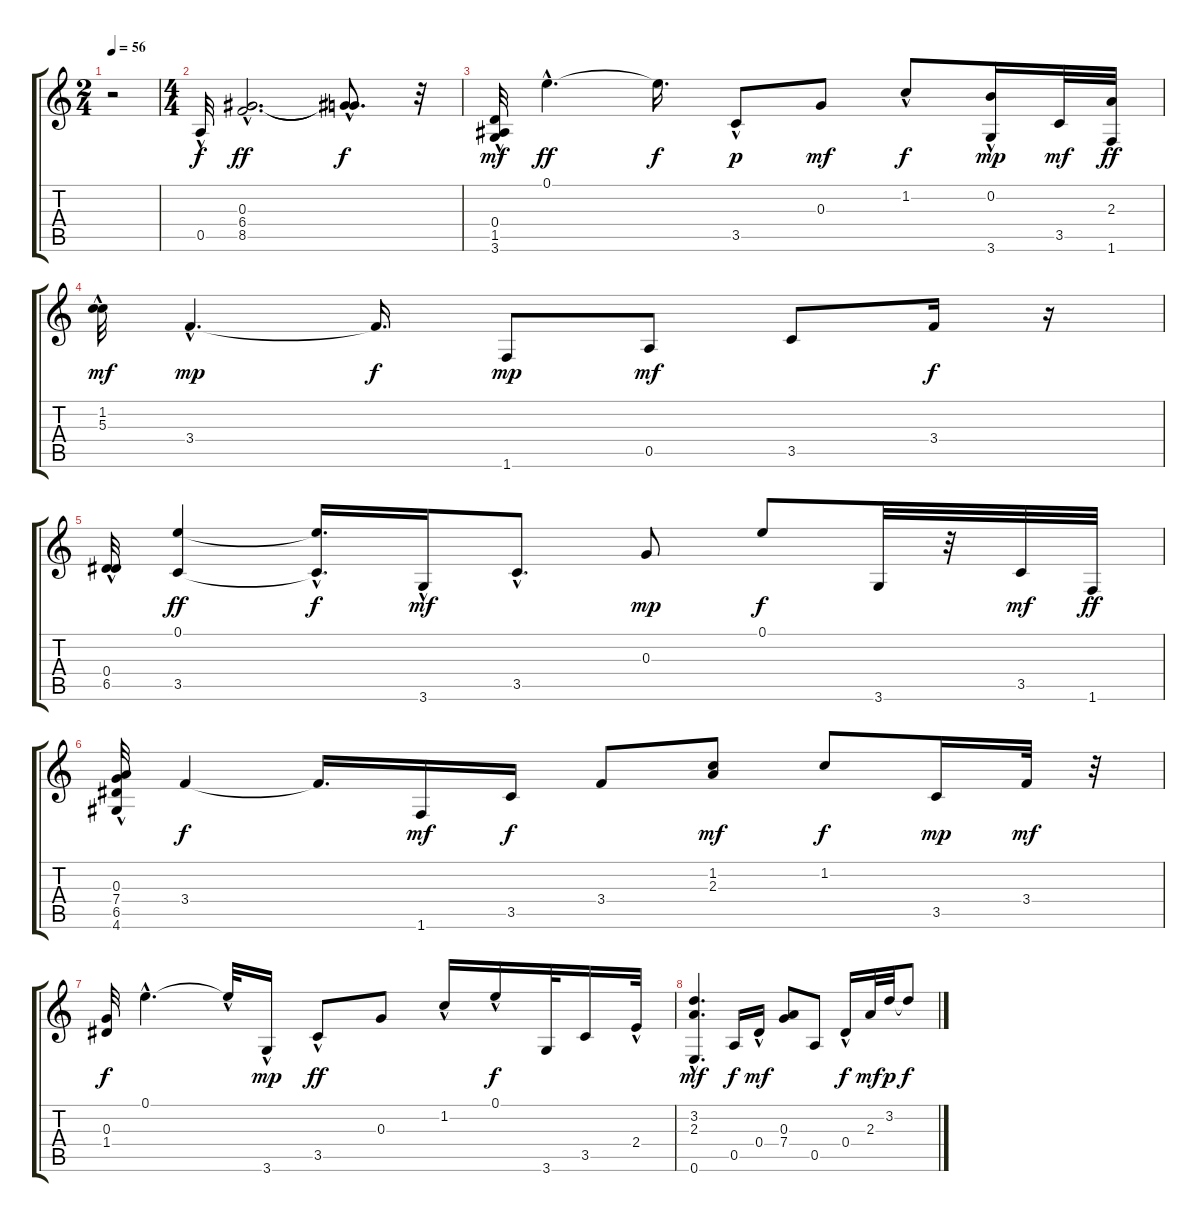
\track "" {instrument acousticguitarsteel}
\staff {score tabs}
\tuning (E4 B3 G3 D3 A2 E2) {hide}
\ts (2 4)
\tempo 56
\clef g2
\ks c
r.2{dy mf} |
\ts (4 4)
0.5{hac}.32{dy f} (0.3{hac} 6.4{hac} 8.5).2{d dy ff} (0.3{hac t} 6.4{t}).8{d dy f} r.32 |
(0.4 1.5 3.6{hac}).32{dy mf} 0.1{hac}.4{d dy ff} 0.1{t}.16{d dy f} 3.5{hac}.8{dy p} 0.3.8{dy mf} 1.2{hac}.8{dy f} (0.2{hac} 3.6).16{dy mp} 3.5.32{dy mf} (2.3 1.6).32{dy ff} |
(1.2{hac} 5.3).32{dy mf} 3.4{hac}.4{d dy mp} 3.4{t}.16{d dy f} 1.6.8{dy mp} 0.5.8{dy mf} 3.5.8 3.4.16{dy f} r.16 |
(0.4{hac} 6.5{hac}).32 (0.1 3.5).4{dy ff} (0.1{t} 3.5{hac t}).16{d dy f} 3.6{hac}.16{dy mf} 3.5{hac}.8{d} 0.3.8{dy mp} 0.1.8{dy f} 3.6.32 r.32 3.5.32{dy mf} 1.6.32{dy ff} |
(0.3 7.4 6.5 4.6{hac}).32 3.4.4{dy f} 3.4{t}.16{d} 1.6.16{dy mf} 3.5.16{dy f} 3.4.8 (1.2 2.3).8{dy mf} 1.2.8{dy f} 3.5.16{dy mp} 3.4.32{dy mf} r.32 |
(0.3 1.4).32{dy f} 0.1{hac}.4{d} 0.1{hac t}.32 3.6{hac}.16{dy mp} 3.5{hac}.8{dy ff} 0.3.8 1.2{hac}.16 0.1{hac}.16{dy f} 3.6.32 3.5.16 2.4{hac}.32 |
(3.2{hac} 2.3{hac} 0.6).4{d dy mf} 0.5.16{dy f} 0.4{hac}.16{dy mf} (0.3 7.4).8 0.5.8 0.4{hac}.16{dy f} 2.3.32{dy mf} 3.2.32{dy p} 3.2{t}.8{dy f}
